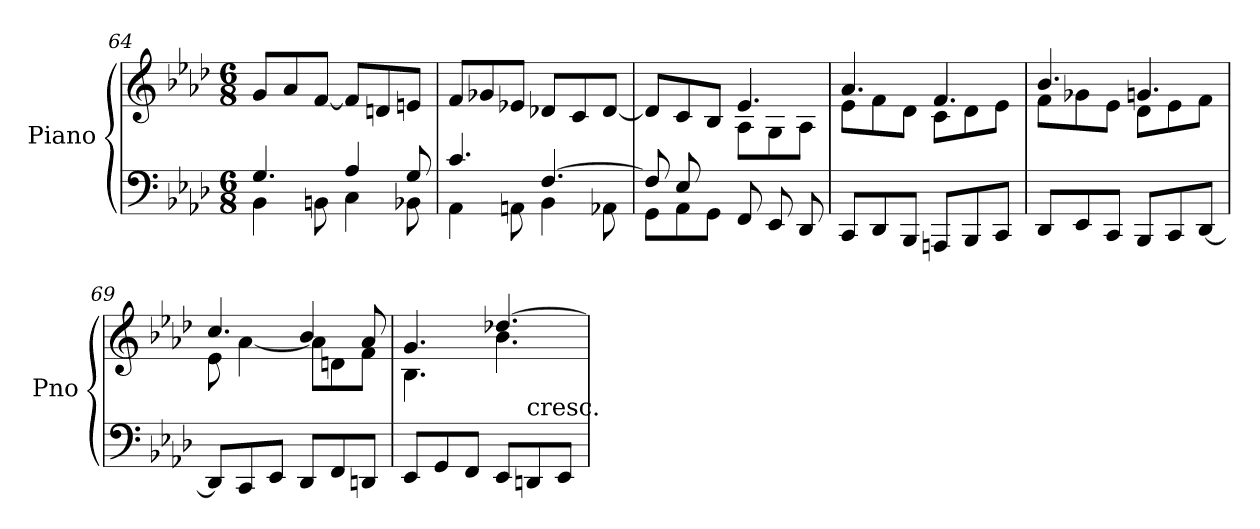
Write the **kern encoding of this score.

**kern	**kern
*part1	*part1
*staff2	*staff1
*I"Piano	*
*I'Pno	*
*clefF4	*clefG2
*k[b-e-a-d-]	*k[b-e-a-d-]
*A-:	*A-:
*M6/8	*M6/8
=64	=64
*^	*
4.G/	4BB-\	8g/L
.	.	8a-/
.	8BBn\	[8f/J
4A-/	4C\	8f/L]
.	.	8dn/
8G/	8BB-X\	8en/J
=65	=65	=65
4.c/	4AA-\	8f/L
.	.	8g-X/
.	8AAn\	8e-X/J
[4.F/	4BB-\	8d-X/L
.	.	8c/
.	8AA-X\	[8d-/J
=66	=66	=66
*	*	*^
*	*	*	*^
8F/L]	8GG\L	8d-/L]	4.ryy	4ryy
8E-/	8AA-\	8c/	.	.
8ryy	8GG\J	8B-/J	.	8e-\J
8FF/L	4.ryy	4.e-/	8A-\L	4.ryy
8EE-/	.	.	8G\	.
8DD-/J	.	.	8A-\J	.
*v	*v	*	*	*
*	*	*v	*v
!!LO:LB:g=z
=67	=67	=67
8CC/L	4.a-/	8e-\L
8DD-/	.	8f\
8BBB-/J	.	8d-\J
8AAAn/L	4.f/	8c\L
8BBB-/	.	8d-\
8CC/J	.	8e-\J
=68	=68	=68
8DD-/L	4.b-/	8f\L
8EE-/	.	8g-X\
8CC/J	.	8e-\J
8BBB-/L	4.gn/	8d-\L
8CC/	.	8e-\
[8DD-/J	.	8f\J
=69	=69	=69
8DD-/L]	4.cc/	8e-\
8CC/	.	[4a-\
8EE-/J	.	.
8DD-/L	4b-/	8a-\L]
8FF/	.	8dn\
8DDn/J	8a-/	8f\J
=70	=70	=70
8EE-/L	4.g/	4.B-\
8GG/	.	.
8FF/J	.	.
8EE-/L	[4.dd-X/	4.b-\
!LO:TX:a:t=cresc.	!	!
8DDn/	.	.
8EE-/J	.	.
*	*v	*v
=	=
*-	*-
